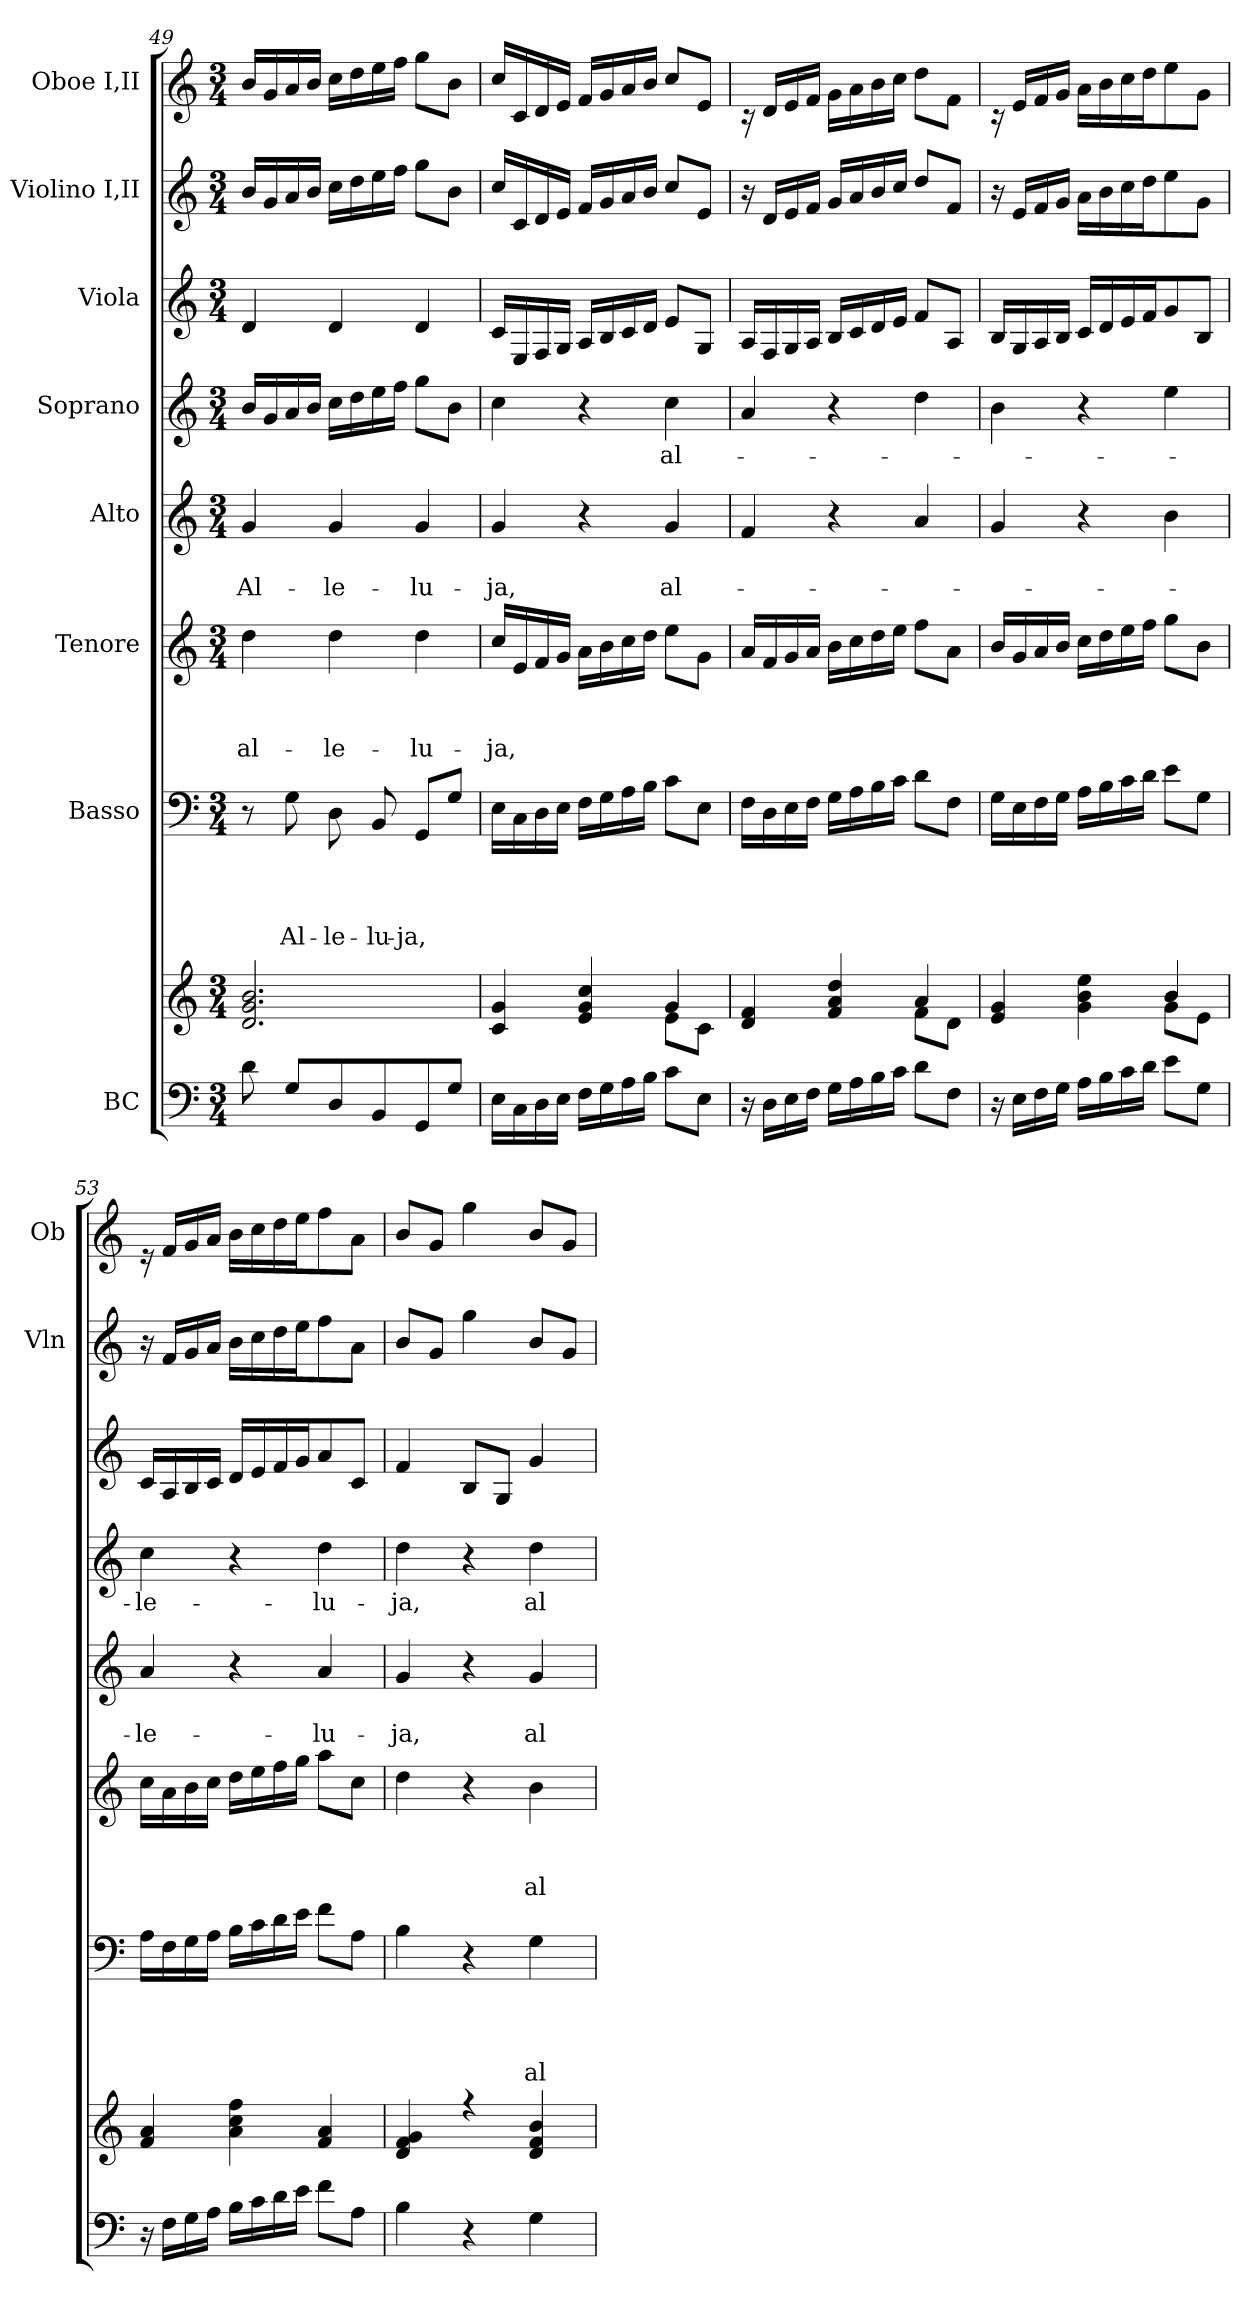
**kern	**kern	**kern	**text	**text	**text	**text	**kern	**text	**text	**text	**kern	**text	**text	**kern	**text	**kern	**kern	**kern
*part8	*part8	*part7	*part7	*part7	*part7	*part7	*part6	*part6	*part6	*part6	*part5	*part5	*part5	*part4	*part4	*part3	*part2	*part1
*staff9	*staff8	*staff7	*staff7	*staff7	*staff7	*staff7	*staff6	*staff6	*staff6	*staff6	*staff5	*staff5	*staff5	*staff4	*staff4	*staff3	*staff2	*staff1
*I"BC	*	*I"Basso	*	*	*	*	*I"Tenore	*	*	*	*I"Alto	*	*	*I"Soprano	*	*I"Viola	*I"Violino I,II	*I"Oboe I,II
*	*	*	*	*	*	*	*	*	*	*	*	*	*	*	*	*	*I'Vln	*I'Ob
*clefF4	*clefG2	*clefF4	*	*	*	*	*clefG2	*	*	*	*clefG2	*	*	*clefG2	*	*clefG2	*clefG2	*clefG2
*	*	*	*	*	*	*	*ITrd7c12	*	*	*	*	*	*	*	*	*	*	*
*k[]	*k[]	*k[]	*	*	*	*	*k[]	*	*	*	*k[]	*	*	*k[]	*	*k[]	*k[]	*k[]
*C:	*C:	*C:	*	*	*	*	*C:	*	*	*	*C:	*	*	*C:	*	*C:	*C:	*C:
*M3/4	*M3/4	*M3/4	*	*	*	*	*M3/4	*	*	*	*M3/4	*	*	*M3/4	*	*M3/4	*M3/4	*M3/4
=49	=49	=49	=49	=49	=49	=49	=49	=49	=49	=49	=49	=49	=49	=49	=49	=49	=49	=49
*	*^	*	*	*	*	*	*	*	*	*	*	*	*	*	*	*	*	*
!	!	!	!	!	!	!	!	!	!	!	!LO:LY:b	!	!	!LO:LY:b	!	!	!	!	!
*	*	*	*	*	*	*	*	*	*	*	*	*	*	*	*	*	*	*	*^
8d\	2.d/ 2.g/ 2.b/	2.ryy	8r	.	.	.	.	4d\	.	.	al-	4g/	.	Al-	16b/LL	.	4d/	16b/LL	16b/LL	2.ryy
.	.	.	.	.	.	.	.	.	.	.	.	.	.	.	16g/	.	.	16g/	16g/	.
!	!	!	!	!	!	!	!LO:LY:b	!	!	!	!	!	!	!	!	!	!	!	!	!
8G/L	.	.	8G\	.	.	.	Al-	.	.	.	.	.	.	.	16a/	.	.	16a/	16a/	.
.	.	.	.	.	.	.	.	.	.	.	.	.	.	.	16b/JJ	.	.	16b/JJ	16b/JJ	.
!	!	!	!	!	!	!	!LO:LY:b	!	!	!	!LO:LY:b	!	!	!LO:LY:b	!	!	!	!	!	!
8D/	.	.	8D\	.	.	.	-le-	4d\	.	.	-le-	4g/	.	-le-	16cc\LL	.	4d/	16cc\LL	16cc\LL	.
.	.	.	.	.	.	.	.	.	.	.	.	.	.	.	16dd\	.	.	16dd\	16dd\	.
!	!	!	!	!	!	!	!LO:LY:b	!	!	!	!	!	!	!	!	!	!	!	!	!
8BB/	.	.	8BB/	.	.	.	-lu-	.	.	.	.	.	.	.	16ee\	.	.	16ee\	16ee\	.
.	.	.	.	.	.	.	.	.	.	.	.	.	.	.	16ff\JJ	.	.	16ff\JJ	16ff\JJ	.
!	!	!	!	!	!	!	!LO:LY:b	!	!	!	!LO:LY:b	!	!	!LO:LY:b	!	!	!	!	!	!
8GG/	.	.	8GG/L	.	.	.	-ja,	4d\	.	.	-lu-	4g/	.	-lu-	8gg\L	.	4d/	8gg\L	8gg\L	.
8G/J	.	.	8G/J	.	.	.	.	.	.	.	.	.	.	.	8b\J	.	.	8b\J	8b\J	.
=50	=50	=50	=50	=50	=50	=50	=50	=50	=50	=50	=50	=50	=50	=50	=50	=50	=50	=50	=50	=50
!	!	!	!	!	!	!	!	!	!	!	!LO:LY:b	!	!	!LO:LY:b	!	!	!	!	!	!
16E\LL	4c/ 4g/	2ryy	16E\LL	.	.	.	.	16c/LL	.	.	-ja,	4g/	.	-ja,	4cc\	.	16c/LL	16cc/LL	16cc/LL	2.ryy
16C\	.	.	16C\	.	.	.	.	16E/	.	.	.	.	.	.	.	.	16E/	16c/	16c/	.
16D\	.	.	16D\	.	.	.	.	16F/	.	.	.	.	.	.	.	.	16F/	16d/	16d/	.
16E\JJ	.	.	16E\JJ	.	.	.	.	16G/JJ	.	.	.	.	.	.	.	.	16G/JJ	16e/JJ	16e/JJ	.
16F\LL	4e/ 4g/ 4cc/	.	16F\LL	.	.	.	.	16A\LL	.	.	.	4r	.	.	4r	.	16A/LL	16f/LL	16f/LL	.
16G\	.	.	16G\	.	.	.	.	16B\	.	.	.	.	.	.	.	.	16B/	16g/	16g/	.
16A\	.	.	16A\	.	.	.	.	16c\	.	.	.	.	.	.	.	.	16c/	16a/	16a/	.
16B\JJ	.	.	16B\JJ	.	.	.	.	16d\JJ	.	.	.	.	.	.	.	.	16d/JJ	16b/JJ	16b/JJ	.
!	!	!	!	!	!	!	!	!	!	!	!	!	!	!LO:LY:b	!	!LO:LY:b	!	!	!	!
8c\L	8e\L	4g/	8c\L	.	.	.	.	8e\L	.	.	.	4g/	.	al-	4cc\	al-	8e/L	8cc/L	8cc/L	.
8E\J	8c\J	.	8E\J	.	.	.	.	8G\J	.	.	.	.	.	.	.	.	8G/J	8e/J	8e/J	.
=51	=51	=51	=51	=51	=51	=51	=51	=51	=51	=51	=51	=51	=51	=51	=51	=51	=51	=51	=51	=51
16r	4d/ 4f/	2ryy	16F\LL	.	.	.	.	16A/LL	.	.	.	4f/	.	.	4a/	.	16A/LL	16r	2.ryy	16r
16D\LL	.	.	16D\	.	.	.	.	16F/	.	.	.	.	.	.	.	.	16F/	16d/LL	.	16d/LL
16E\	.	.	16E\	.	.	.	.	16G/	.	.	.	.	.	.	.	.	16G/	16e/	.	16e/
16F\JJ	.	.	16F\JJ	.	.	.	.	16A/JJ	.	.	.	.	.	.	.	.	16A/JJ	16f/JJ	.	16f/JJ
16G\LL	4f/ 4a/ 4dd/	.	16G\LL	.	.	.	.	16B\LL	.	.	.	4r	.	.	4r	.	16B/LL	16g/LL	.	16g\LL
16A\	.	.	16A\	.	.	.	.	16c\	.	.	.	.	.	.	.	.	16c/	16a/	.	16a\
16B\	.	.	16B\	.	.	.	.	16d\	.	.	.	.	.	.	.	.	16d/	16b/	.	16b\
16c\JJ	.	.	16c\JJ	.	.	.	.	16e\JJ	.	.	.	.	.	.	.	.	16e/JJ	16cc/JJ	.	16cc\JJ
8d\L	8f\L	4a/	8d\L	.	.	.	.	8f\L	.	.	.	4a/	.	.	4dd\	.	8f/L	8dd/L	.	8dd\L
8F\J	8d\J	.	8F\J	.	.	.	.	8A\J	.	.	.	.	.	.	.	.	8A/J	8f/J	.	8f\J
!!LO:PB:g=z	!!
=52	=52	=52	=52	=52	=52	=52	=52	=52	=52	=52	=52	=52	=52	=52	=52	=52	=52	=52	=52	=52
16r	4e/ 4g/	2ryy	16G\LL	.	.	.	.	16B/LL	.	.	.	4g/	.	.	4b\	.	16B/LL	16r	2.ryy	16r
16E\LL	.	.	16E\	.	.	.	.	16G/	.	.	.	.	.	.	.	.	16G/	16e/LL	.	16e/LL
16F\	.	.	16F\	.	.	.	.	16A/	.	.	.	.	.	.	.	.	16A/	16f/	.	16f/
16G\JJ	.	.	16G\JJ	.	.	.	.	16B/JJ	.	.	.	.	.	.	.	.	16B/JJ	16g/JJ	.	16g/JJ
16A\LL	4g\ 4b\ 4ee\	.	16A\LL	.	.	.	.	16c\LL	.	.	.	4r	.	.	4r	.	16c/LL	16a\LL	.	16a\LL
16B\	.	.	16B\	.	.	.	.	16d\	.	.	.	.	.	.	.	.	16d/	16b\	.	16b\
16c\	.	.	16c\	.	.	.	.	16e\	.	.	.	.	.	.	.	.	16e/	16cc\	.	16cc\
16d\JJ	.	.	16d\JJ	.	.	.	.	16f\JJ	.	.	.	.	.	.	.	.	16f/J	16dd\J	.	16dd\J
8e\L	8g\L	4b/	8e\L	.	.	.	.	8g\L	.	.	.	4b\	.	.	4ee\	.	8g/	8ee\	.	8ee\
8G\J	8e\J	.	8G\J	.	.	.	.	8B\J	.	.	.	.	.	.	.	.	8B/J	8g\J	.	8g\J
=53	=53	=53	=53	=53	=53	=53	=53	=53	=53	=53	=53	=53	=53	=53	=53	=53	=53	=53	=53	=53
!	!	!	!	!	!	!	!	!	!	!	!	!	!	!LO:LY:b	!	!LO:LY:b	!	!	!	!
16r	4f/ 4a/	2.ryy	16A\LL	.	.	.	.	16c\LL	.	.	.	4a/	.	-le-	4cc\	-le-	16c/LL	16r	2.ryy	16r
16F\LL	.	.	16F\	.	.	.	.	16A\	.	.	.	.	.	.	.	.	16A/	16f/LL	.	16f/LL
16G\	.	.	16G\	.	.	.	.	16B\	.	.	.	.	.	.	.	.	16B/	16g/	.	16g/
16A\JJ	.	.	16A\JJ	.	.	.	.	16c\JJ	.	.	.	.	.	.	.	.	16c/JJ	16a/JJ	.	16a/JJ
16B\LL	4a\ 4cc\ 4ff\	.	16B\LL	.	.	.	.	16d\LL	.	.	.	4r	.	.	4r	.	16d/LL	16b\LL	.	16b\LL
16c\	.	.	16c\	.	.	.	.	16e\	.	.	.	.	.	.	.	.	16e/	16cc\	.	16cc\
16d\	.	.	16d\	.	.	.	.	16f\	.	.	.	.	.	.	.	.	16f/	16dd\	.	16dd\
16e\JJ	.	.	16e\JJ	.	.	.	.	16g\JJ	.	.	.	.	.	.	.	.	16g/J	16ee\J	.	16ee\J
!	!	!	!	!	!	!	!	!	!	!	!	!	!	!LO:LY:b	!	!LO:LY:b	!	!	!	!
8f\L	4f/ 4a/	.	8f\L	.	.	.	.	8a\L	.	.	.	4a/	.	-lu-	4dd\	-lu-	8a/	8ff\	.	8ff\
8A\J	.	.	8A\J	.	.	.	.	8c\J	.	.	.	.	.	.	.	.	8c/J	8a\J	.	8a\J
=54	=54	=54	=54	=54	=54	=54	=54	=54	=54	=54	=54	=54	=54	=54	=54	=54	=54	=54	=54	=54
!	!	!	!	!	!	!	!	!	!	!	!	!	!	!LO:LY:b	!	!LO:LY:b	!	!	!	!
4B\	4d/ 4f/ 4g/	2.ryy	4B\	.	.	.	.	4d\	.	.	.	4g/	.	-ja,	4dd\	-ja,	4f/	8b/L	2.ryy	8b/L
.	.	.	.	.	.	.	.	.	.	.	.	.	.	.	.	.	.	8g/J	.	8g/J
4r	4r	.	4r	.	.	.	.	4r	.	.	.	4r	.	.	4r	.	8B/L	4gg\	.	4gg\
.	.	.	.	.	.	.	.	.	.	.	.	.	.	.	.	.	8G/J	.	.	.
!	!	!	!	!	!	!	!LO:LY:b	!	!	!	!LO:LY:b	!	!	!LO:LY:b	!	!LO:LY:b	!	!	!	!
4G\	4d/ 4f/ 4b/	.	4G\	.	.	.	al-	4B\	.	.	al-	4g/	.	al-	4dd\	al-	4g/	8b/L	.	8b/L
.	.	.	.	.	.	.	.	.	.	.	.	.	.	.	.	.	.	8g/J	.	8g/J
*	*v	*v	*	*	*	*	*	*	*	*	*	*	*	*	*	*	*	*	*v	*v
=	=	=	=	=	=	=	=	=	=	=	=	=	=	=	=	=	=	=
*-	*-	*-	*-	*-	*-	*-	*-	*-	*-	*-	*-	*-	*-	*-	*-	*-	*-	*-
